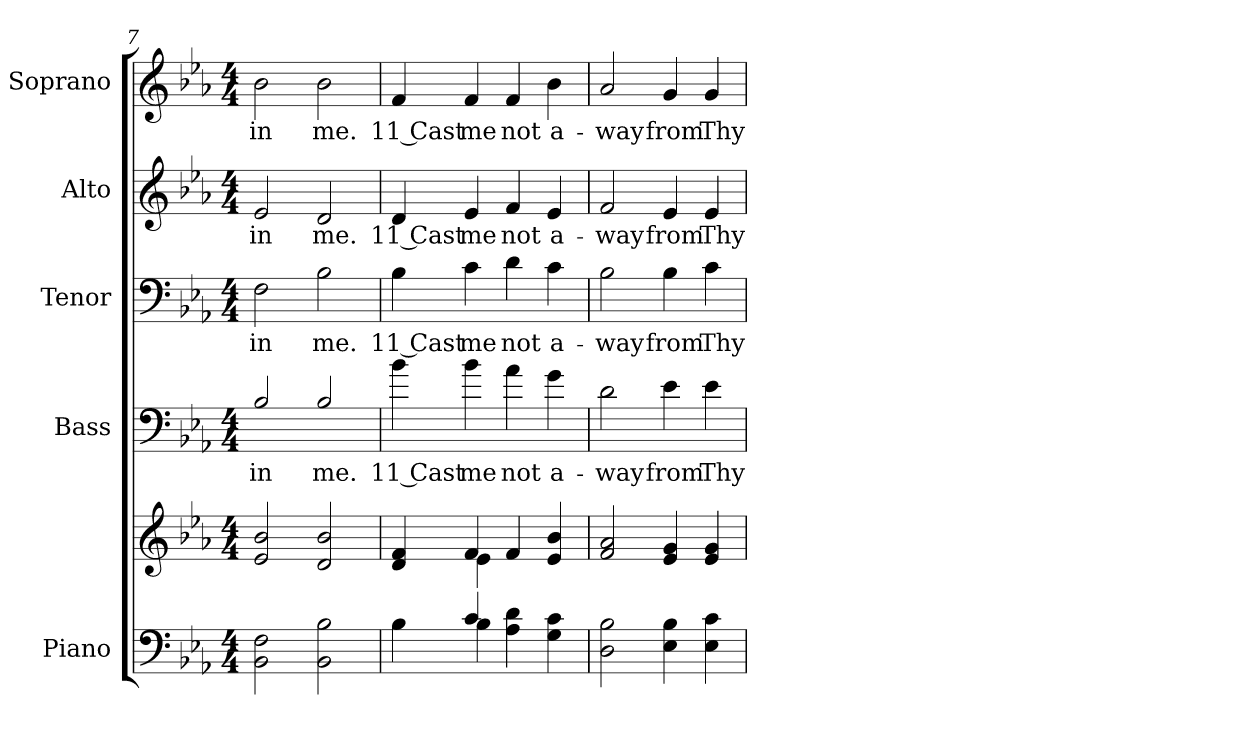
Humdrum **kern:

**kern	**kern	**kern	**text	**kern	**text	**kern	**text	**kern	**text
*part5	*part5	*part4	*part4	*part3	*part3	*part2	*part2	*part1	*part1
*staff6	*staff5	*staff4	*staff4	*staff3	*staff3	*staff2	*staff2	*staff1	*staff1
*I"Piano	*	*I"Bass	*	*I"Tenor	*	*I"Alto	*	*I"Soprano	*
*I'Pno.	*	*I'B.	*	*I'T.	*	*I'A.	*	*I'S.	*
*clefF4	*clefG2	*clefF4	*	*clefF4	*	*clefG2	*	*clefG2	*
*	*	*ITrd7c12	*	*	*	*	*	*	*
*k[b-e-a-]	*k[b-e-a-]	*k[b-e-a-]	*	*k[b-e-a-]	*	*k[b-e-a-]	*	*k[b-e-a-]	*
*E-:	*E-:	*E-:	*	*E-:	*	*E-:	*	*E-:	*
*M4/4	*M4/4	*M4/4	*	*M4/4	*	*M4/4	*	*M4/4	*
=7	=7	=7	=7	=7	=7	=7	=7	=7	=7
!	!	!	!LO:LY:b:color=#000000	!	!	!	!	!	!
!	!	!	!	!	!LO:LY:b:color=#000000	!	!	!	!
!	!	!	!	!	!	!	!LO:LY:b:color=#000000	!	!
!	!	!	!	!	!	!	!	!	!LO:LY:b:color=#000000
2BB-i\ 2Fi	2e-i/ 2b-i	2BB-i/	-in	2Fi\	-in	2e-i/	-in	2b-i\	-in
!	!	!	!LO:LY:b:color=#000000	!	!	!	!	!	!
!	!	!	!	!	!LO:LY:b:color=#000000	!	!	!	!
!	!	!	!	!	!	!	!LO:LY:b:color=#000000	!	!
!	!	!	!	!	!	!	!	!	!LO:LY:b:color=#000000
2BB-i\ 2B-i	2di/ 2b-i	2BB-i/	me.	2B-i\	me.	2di/	me.	2b-i\	me.
!!LO:PB:g=z
=8	=8	=8	=8	=8	=8	=8	=8	=8	=8
*^	*^	*	*	*	*	*	*	*	*
!	!	!	!	!	!LO:LY:b:color=#000000	!	!	!	!	!	!
!	!	!	!	!	!	!	!LO:LY:b:color=#000000	!	!	!	!
!	!	!	!	!	!	!	!	!	!LO:LY:b:color=#000000	!	!
!	!	!	!	!	!	!	!	!	!	!	!LO:LY:b:color=#000000
4B-i\	4ryy	4di/ 4fi	4ryy	4B-i\	11 Cast	4B-i\	11 Cast	4di/	11 Cast	4fi/	11 Cast
!	!	!	!	!	!LO:LY:b:color=#000000	!	!	!	!	!	!
!	!	!	!	!	!	!	!LO:LY:b:color=#000000	!	!	!	!
!	!	!	!	!	!	!	!	!	!LO:LY:b:color=#000000	!	!
!	!	!	!	!	!	!	!	!	!	!	!LO:LY:b:color=#000000
4ci/	4B-i\	4fi/	4e-i\	4B-i\	me	4ci\	me	4e-i/	me	4fi/	me
!	!	!	!	!	!LO:LY:b:color=#000000	!	!	!	!	!	!
!	!	!	!	!	!	!	!LO:LY:b:color=#000000	!	!	!	!
!	!	!	!	!	!	!	!	!	!LO:LY:b:color=#000000	!	!
!	!	!	!	!	!	!	!	!	!	!	!LO:LY:b:color=#000000
4A-i\ 4di	2ryy	4fi/	2ryy	4A-i\	not	4di\	not	4fi/	not	4fi/	not
!	!	!	!	!	!LO:LY:b:color=#000000	!	!	!	!	!	!
!	!	!	!	!	!	!	!LO:LY:b:color=#000000	!	!	!	!
!	!	!	!	!	!	!	!	!	!LO:LY:b:color=#000000	!	!
!	!	!	!	!	!	!	!	!	!	!	!LO:LY:b:color=#000000
4Gi\ 4ci	.	4e-i/ 4b-i	.	4Gi\	a-	4ci\	a-	4e-i/	a-	4b-i\	a-
*v	*v	*	*	*	*	*	*	*	*	*	*
*	*v	*v	*	*	*	*	*	*	*	*
=9	=9	=9	=9	=9	=9	=9	=9	=9	=9
!	!	!	!LO:LY:b:color=#000000	!	!	!	!	!	!
!	!	!	!	!	!LO:LY:b:color=#000000	!	!	!	!
!	!	!	!	!	!	!	!LO:LY:b:color=#000000	!	!
!	!	!	!	!	!	!	!	!	!LO:LY:b:color=#000000
2Di\ 2B-i	2fi/ 2a-i	2Di\	-way	2B-i\	-way	2fi/	-way	2a-i/	-way
!	!	!	!LO:LY:b:color=#000000	!	!	!	!	!	!
!	!	!	!	!	!LO:LY:b:color=#000000	!	!	!	!
!	!	!	!	!	!	!	!LO:LY:b:color=#000000	!	!
!	!	!	!	!	!	!	!	!	!LO:LY:b:color=#000000
4E-i\ 4B-i	4e-i/ 4gi	4E-i\	from	4B-i\	from	4e-i/	from	4gi/	from
!	!	!	!LO:LY:b:color=#000000	!	!	!	!	!	!
!	!	!	!	!	!LO:LY:b:color=#000000	!	!	!	!
!	!	!	!	!	!	!	!LO:LY:b:color=#000000	!	!
!	!	!	!	!	!	!	!	!	!LO:LY:b:color=#000000
4E-i\ 4ci	4e-i/ 4gi	4E-i\	Thy	4ci\	Thy	4e-i/	Thy	4gi/	Thy
=	=	=	=	=	=	=	=	=	=
*-	*-	*-	*-	*-	*-	*-	*-	*-	*-
